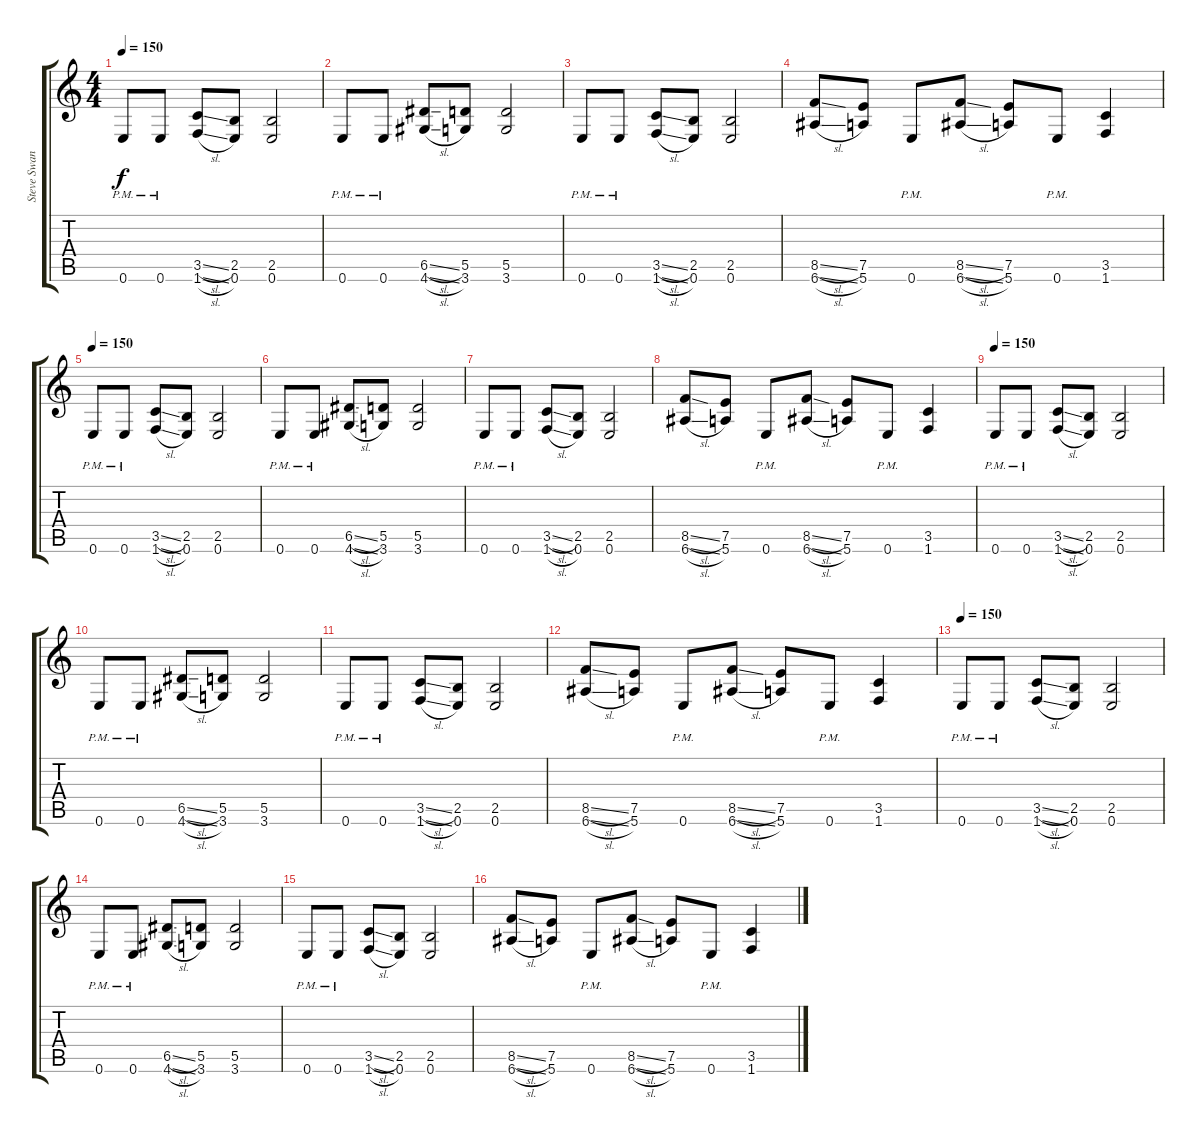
\track ("Steve Swanson" "Steve Swan") {instrument distortionguitar}
\staff {score tabs}
\tuning (E4 B3 G3 D3 A2 E2) {hide}
\ts (4 4)
\tempo 150
\clef g2
\ks c
0.6{pm}.8{dy f} 0.6{pm}.8 (3.5{sl} 1.6{sl}).8 (2.5 0.6).8 (2.5 0.6).2 |
0.6{pm}.8 0.6{pm}.8 (6.5{sl} 4.6{sl}).8 (5.5 3.6).8 (5.5 3.6).2 |
0.6{pm}.8 0.6{pm}.8 (3.5{sl} 1.6{sl}).8 (2.5 0.6).8 (2.5 0.6).2 |
(8.5{sl} 6.6{sl}).8 (7.5 5.6).8 0.6{pm}.8 (8.5{sl} 6.6{sl}).8 (7.5 5.6).8 0.6{pm}.8 (3.5 1.6).4 |
\tempo 150
0.6{pm}.8 0.6{pm}.8 (3.5{sl} 1.6{sl}).8 (2.5 0.6).8 (2.5 0.6).2 |
0.6{pm}.8 0.6{pm}.8 (6.5{sl} 4.6{sl}).8 (5.5 3.6).8 (5.5 3.6).2 |
0.6{pm}.8 0.6{pm}.8 (3.5{sl} 1.6{sl}).8 (2.5 0.6).8 (2.5 0.6).2 |
(8.5{sl} 6.6{sl}).8 (7.5 5.6).8 0.6{pm}.8 (8.5{sl} 6.6{sl}).8 (7.5 5.6).8 0.6{pm}.8 (3.5 1.6).4 |
\tempo 150
0.6{pm}.8 0.6{pm}.8 (3.5{sl} 1.6{sl}).8 (2.5 0.6).8 (2.5 0.6).2 |
0.6{pm}.8 0.6{pm}.8 (6.5{sl} 4.6{sl}).8 (5.5 3.6).8 (5.5 3.6).2 |
0.6{pm}.8 0.6{pm}.8 (3.5{sl} 1.6{sl}).8 (2.5 0.6).8 (2.5 0.6).2 |
(8.5{sl} 6.6{sl}).8 (7.5 5.6).8 0.6{pm}.8 (8.5{sl} 6.6{sl}).8 (7.5 5.6).8 0.6{pm}.8 (3.5 1.6).4 |
\tempo 150
0.6{pm}.8 0.6{pm}.8 (3.5{sl} 1.6{sl}).8 (2.5 0.6).8 (2.5 0.6).2 |
0.6{pm}.8 0.6{pm}.8 (6.5{sl} 4.6{sl}).8 (5.5 3.6).8 (5.5 3.6).2 |
0.6{pm}.8 0.6{pm}.8 (3.5{sl} 1.6{sl}).8 (2.5 0.6).8 (2.5 0.6).2 |
(8.5{sl} 6.6{sl}).8 (7.5 5.6).8 0.6{pm}.8 (8.5{sl} 6.6{sl}).8 (7.5 5.6).8 0.6{pm}.8 (3.5 1.6).4
